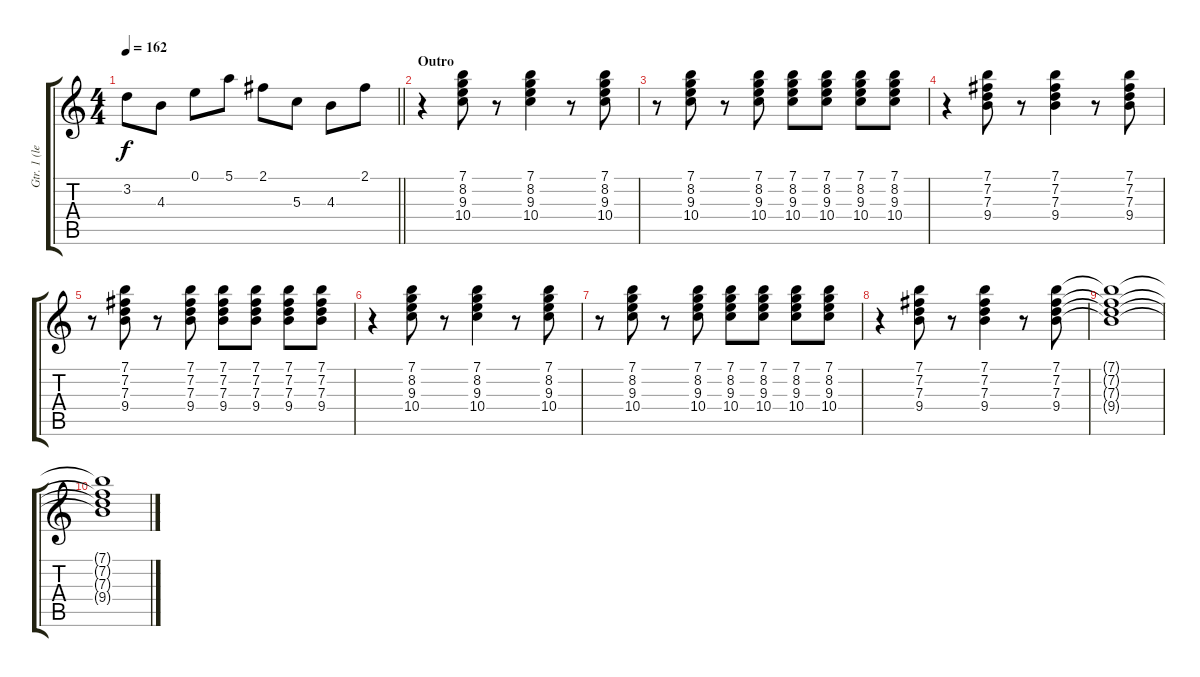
\track ("Gtr. 1 (left)" "Gtr. 1 (le") {instrument electricguitarjazz}
\staff {score tabs}
\tuning (E4 B3 G3 D3 A2 D2) {hide}
\ts (4 4)
\tempo 162
\clef g2
\barLineRight lightlight
\ks c
3.2.8{dy f} 4.3.8 0.1.8 5.1.8 2.1.8 5.3.8 4.3.8 2.1.8 |
\section ("" "Outro")
r.4 (7.1 8.2 9.3 10.4).8 r.8 (7.1 8.2 9.3 10.4).4 r.8 (7.1 8.2 9.3 10.4).8 |
r.8 (7.1 8.2 9.3 10.4).8 r.8 (7.1 8.2 9.3 10.4).8 (7.1 8.2 9.3 10.4).8 (7.1 8.2 9.3 10.4).8 (7.1 8.2 9.3 10.4).8 (7.1 8.2 9.3 10.4).8 |
r.4 (7.1 7.2 7.3 9.4).8 r.8 (7.1 7.2 7.3 9.4).4 r.8 (7.1 7.2 7.3 9.4).8 |
r.8 (7.1 7.2 7.3 9.4).8 r.8 (7.1 7.2 7.3 9.4).8 (7.1 7.2 7.3 9.4).8 (7.1 7.2 7.3 9.4).8 (7.1 7.2 7.3 9.4).8 (7.1 7.2 7.3 9.4).8 |
r.4 (7.1 8.2 9.3 10.4).8 r.8 (7.1 8.2 9.3 10.4).4 r.8 (7.1 8.2 9.3 10.4).8 |
r.8 (7.1 8.2 9.3 10.4).8 r.8 (7.1 8.2 9.3 10.4).8 (7.1 8.2 9.3 10.4).8 (7.1 8.2 9.3 10.4).8 (7.1 8.2 9.3 10.4).8 (7.1 8.2 9.3 10.4).8 |
r.4 (7.1 7.2 7.3 9.4).8 r.8 (7.1 7.2 7.3 9.4).4 r.8 (7.1 7.2 7.3 9.4).8 |
(7.1{t} 7.2{t} 7.3{t} 9.4{t}).1{volume 0} |
(7.1{t} 7.2{t} 7.3{t} 9.4{t}).1
